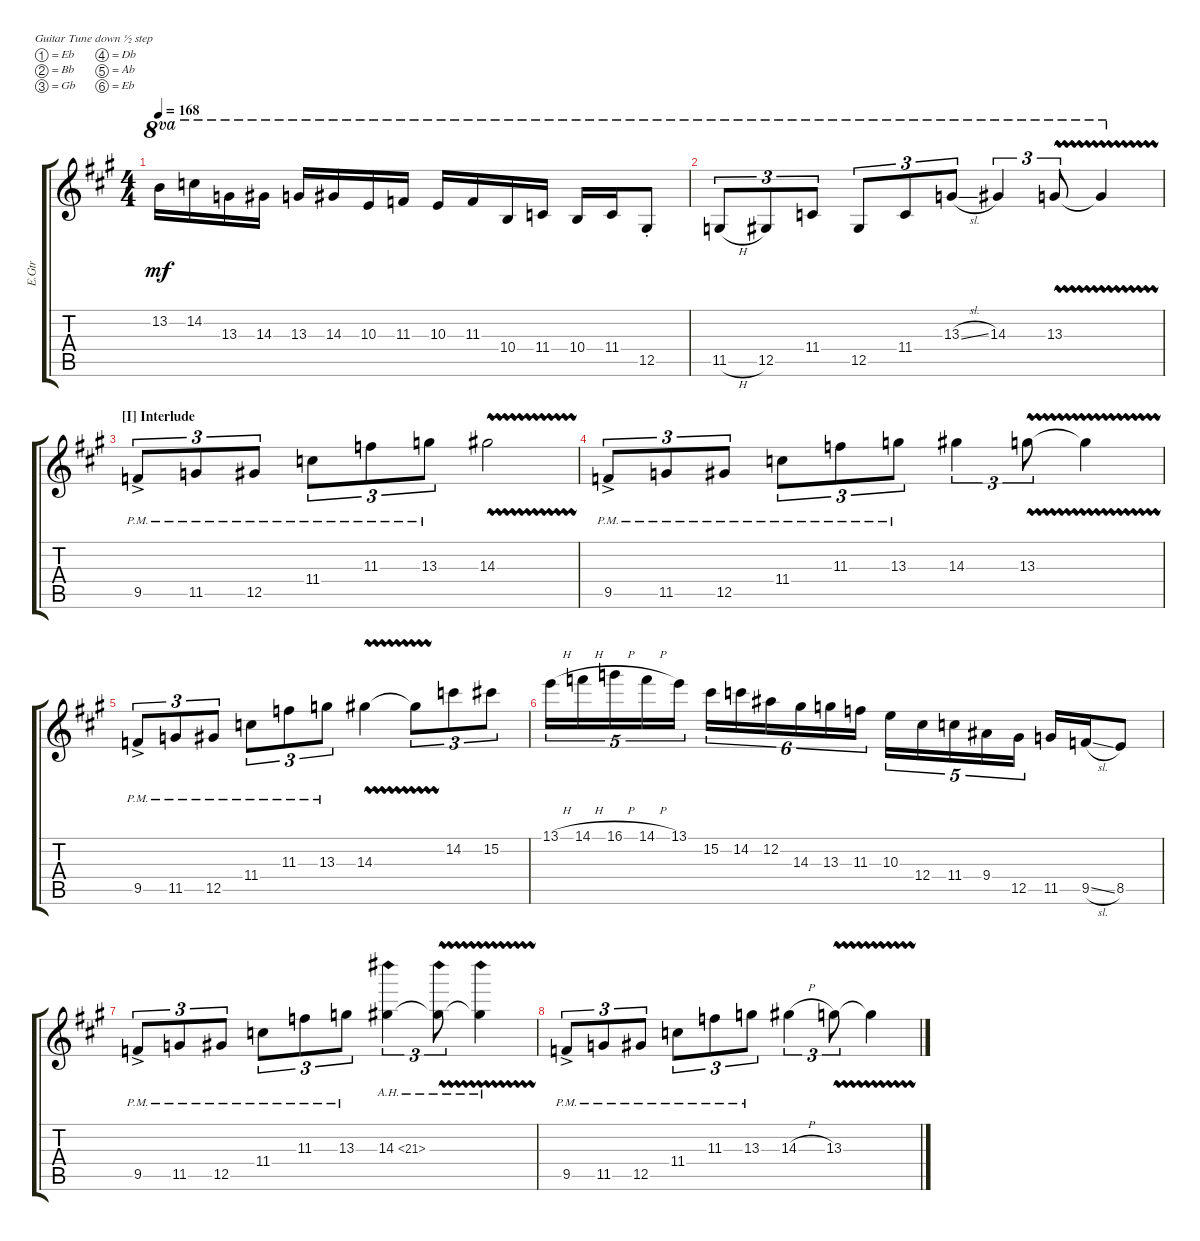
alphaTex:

\defaultSystemsLayout 4
\bracketExtendMode groupsimilarinstruments
\otherSystemsTrackNameOrientation horizontal
\track ("E.Guitar I" "E.Gtr") {instrument distortionguitar}
\staff {score tabs}
\tuning (Eb4 Bb3 Gb3 Db3 Ab2 Eb2)
\ts (4 4)
\tempo 168
\clef g2
\ks a
13.2{acc forcenatural}.16{ot 8va dy mf beam Down} 14.2{acc b}.16{ot 8va beam Down} 13.3{acc b}.16{ot 8va beam Down} 14.3{acc forcenatural}.16{ot 8va beam Down} 13.3{acc b}.16{ot 8va beam Up} 14.3{acc forcenatural}.16{ot 8va beam Up} 10.3{acc forcenatural}.16{ot 8va beam Up} 11.3{acc b}.16{ot 8va beam Up} 10.3{acc forcenatural}.16{ot 8va beam Up} 11.3{acc b}.16{ot 8va beam Up} 10.4{acc forcenatural}.16{ot 8va beam Up} 11.4{acc b}.16{ot 8va beam Up} 10.4{acc forcenatural}.16{ot 8va beam Up} 11.4{acc b}.16{ot 8va beam Up} 12.5{st acc forcenatural}.8{ot 8va beam Up} |
11.5{h acc b}.8{tu (3 2) ot 8va beam Up} 12.5{acc forcenatural}.8{tu (3 2) ot 8va beam Up} 11.4{acc b}.8{tu (3 2) ot 8va beam Up} 12.5{acc forcenatural}.8{tu (3 2) ot 8va beam Up} 11.4{acc b}.8{tu (3 2) ot 8va beam Up} 13.3{sl acc b}.8{tu (3 2) ot 8va beam Up} 14.3{acc forcenatural}.4{tu (3 2) ot 8va beam Up} 13.3{vw acc b}.8{tu (3 2) ot 8va beam Up} 13.3{t acc b}.4{ot 8va beam Up} |
\section ("I" "Interlude")
9.5{ac pm acc b}.8{tu (3 2) beam Up} 11.5{pm acc b}.8{tu (3 2) beam Up} 12.5{pm acc forcenatural}.8{tu (3 2) beam Up} 11.4{pm acc b}.8{tu (3 2) beam Down} 11.3{pm acc b}.8{tu (3 2) beam Down} 13.3{pm acc b}.8{tu (3 2) beam Down} 14.3{vw acc forcenatural}.2{beam Down} |
9.5{ac pm acc b}.8{tu (3 2) beam Up} 11.5{pm acc b}.8{tu (3 2) beam Up} 12.5{pm acc forcenatural}.8{tu (3 2) beam Up} 11.4{pm acc b}.8{tu (3 2) beam Down} 11.3{pm acc b}.8{tu (3 2) beam Down} 13.3{pm acc b}.8{tu (3 2) beam Down} 14.3{acc forcenatural}.4{tu (3 2) beam Down} 13.3{vw acc b}.8{tu (3 2) beam Down} 13.3{vw t acc b}.4{beam Down} |
9.5{ac pm acc b}.8{tu (3 2) beam Up} 11.5{pm acc b}.8{tu (3 2) beam Up} 12.5{pm acc forcenatural}.8{tu (3 2) beam Up} 11.4{pm acc b}.8{tu (3 2) beam Down} 11.3{pm acc b}.8{tu (3 2) beam Down} 13.3{pm acc b}.8{tu (3 2) beam Down} 14.3{vw acc forcenatural}.4{beam Down} 14.3{vw t acc forcenatural}.8{tu (3 2) beam Down} 14.2{acc b}.8{tu (3 2) beam Down} 15.2{acc forcenatural}.8{tu (3 2) beam Down} |
13.1{h acc forcenatural}.16{tu (5 4) beam Down} 14.1{h acc b}.16{tu (5 4) beam Down} 16.1{h acc b}.16{tu (5 4) beam Down} 14.1{h acc b}.16{tu (5 4) beam Down} 13.1{acc forcenatural}.16{tu (5 4) beam Down} 15.2{acc forcenatural}.16{tu (6 4) beam Down} 14.2{acc b}.16{tu (6 4) beam Down} 12.2{acc forcenatural}.16{tu (6 4) beam Down} 14.3{acc forcenatural}.16{tu (6 4) beam Down} 13.3{acc b}.16{tu (6 4) beam Down} 11.3{acc b}.16{tu (6 4) beam Down} 10.3{acc forcenatural}.16{tu (5 4) beam Down} 12.4{acc forcenatural}.16{tu (5 4) beam Down} 11.4{acc b}.16{tu (5 4) beam Down} 9.4{acc forcenatural}.16{tu (5 4) beam Down} 12.5{acc forcenatural}.16{tu (5 4) beam Down} 11.5{acc b}.16{beam Up} 9.5{sl acc b}.16{beam Up} 8.5{acc forcenatural}.8{beam Up} |
9.5{ac pm acc b}.8{tu (3 2) beam Up} 11.5{pm acc b}.8{tu (3 2) beam Up} 12.5{pm acc forcenatural}.8{tu (3 2) beam Up} 11.4{pm acc b}.8{tu (3 2) beam Down} 11.3{pm acc b}.8{tu (3 2) beam Down} 13.3{pm acc b}.8{tu (3 2) beam Down} 14.3{ah 7 acc forcenatural}.4{tu (3 2) beam Down} 14.3{ah 7 vw t acc forcenatural}.8{tu (3 2) beam Down} 14.3{ah 7 vw t acc forcenatural}.4{beam Down} |
9.5{ac pm acc b}.8{tu (3 2) beam Up} 11.5{pm acc b}.8{tu (3 2) beam Up} 12.5{pm acc forcenatural}.8{tu (3 2) beam Up} 11.4{pm acc b}.8{tu (3 2) beam Down} 11.3{pm acc b}.8{tu (3 2) beam Down} 13.3{pm acc b}.8{tu (3 2) beam Down} 14.3{h acc forcenatural}.4{tu (3 2) beam Down} 13.3{vw acc b}.8{tu (3 2) beam Down} 13.3{vw t acc b}.4{beam Down}
